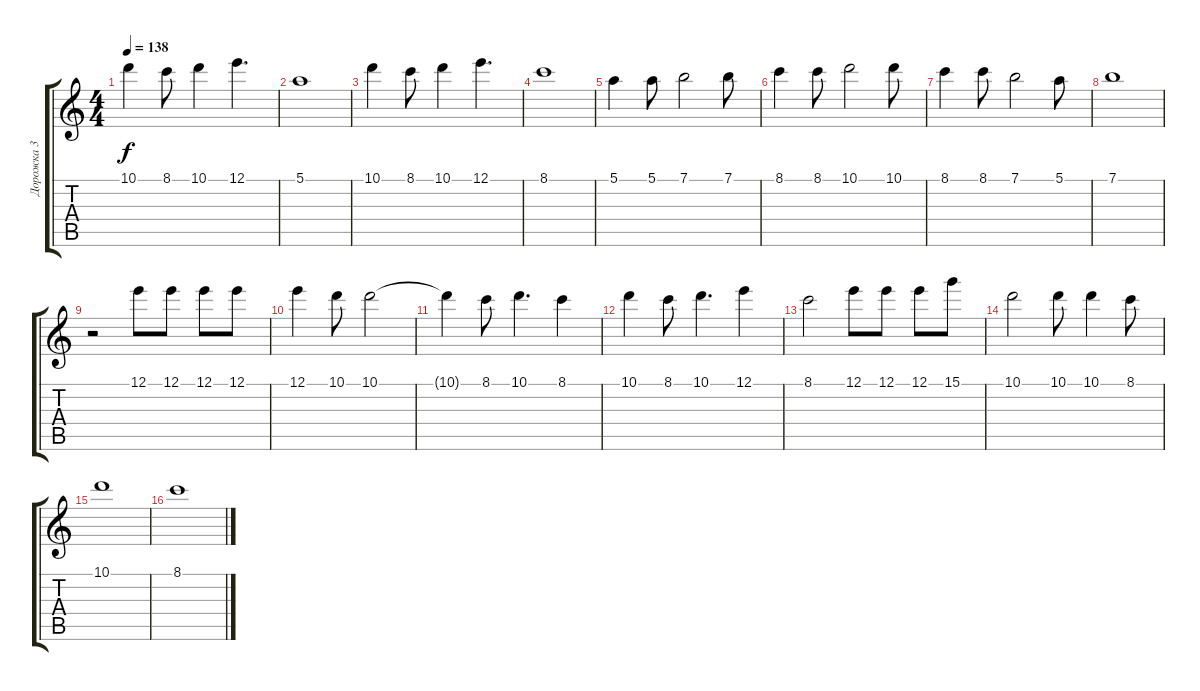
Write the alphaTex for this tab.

\track ("Дорожка 3" "Дорожка 3") {instrument distortionguitar}
\staff {score tabs}
\tuning (E4 B3 G3 D3 A2 E2) {hide}
\ts (4 4)
\tempo 138
\clef g2
\ks c
10.1.4{dy f} 8.1.8 10.1.4 12.1.4{d} |
5.1.1 |
10.1.4 8.1.8 10.1.4 12.1.4{d} |
8.1.1 |
5.1.4 5.1.8 7.1.2 7.1.8 |
8.1.4 8.1.8 10.1.2 10.1.8 |
8.1.4 8.1.8 7.1.2 5.1.8 |
7.1.1 |
r.2 12.1.8 12.1.8 12.1.8 12.1.8 |
12.1.4 10.1.8 10.1.2 |
10.1{t}.4 8.1.8 10.1.4{d} 8.1.4 |
10.1.4 8.1.8 10.1.4{d} 12.1.4 |
8.1.2 12.1.8 12.1.8 12.1.8 15.1.8 |
10.1.2 10.1.8 10.1.4 8.1.8 |
10.1.1 |
8.1.1
